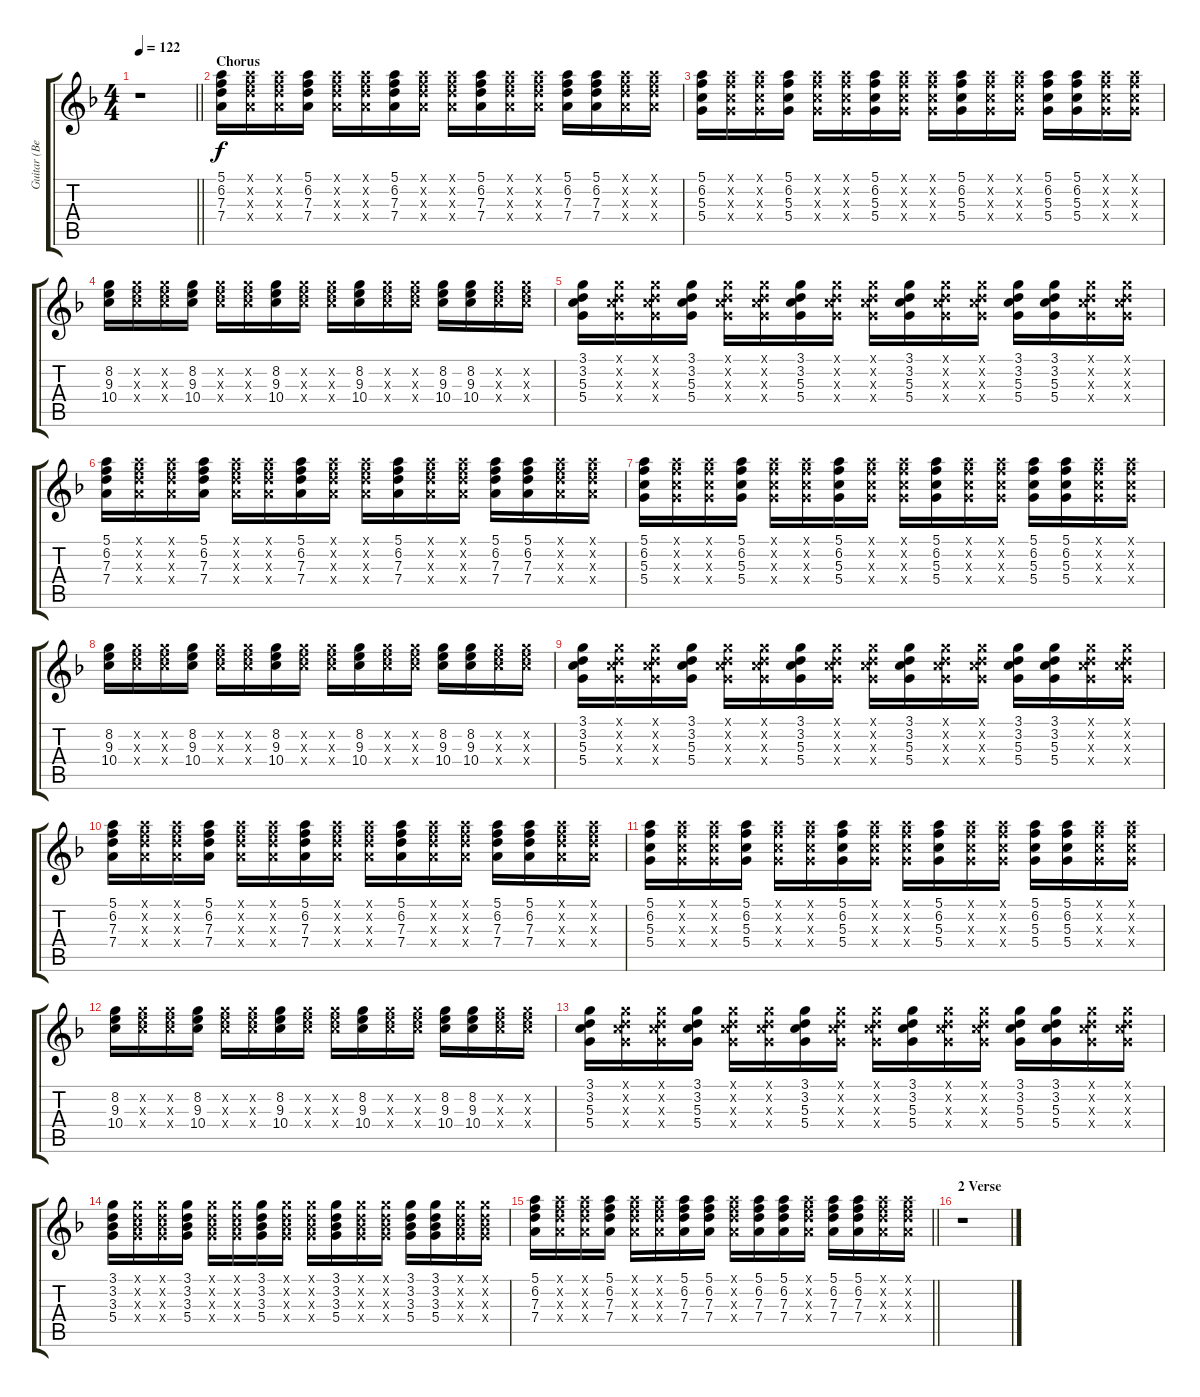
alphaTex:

\track ("Guitar (Bernard Sumner)" "Guitar (Be") {instrument electricguitarclean}
\staff {score tabs}
\tuning (E4 B3 G3 D3 A2 E2) {hide}
\ts (4 4)
\tempo 122
\clef g2
\barLineRight lightlight
\ks f
r.1{dy f} |
\section ("" "Chorus")
(5.1 6.2 7.3 7.4).16 (5.1{x} 6.2{x} 7.3{x} 7.4{x}).16 (5.1{x} 6.2{x} 7.3{x} 7.4{x}).16 (5.1 6.2 7.3 7.4).16 (5.1{x} 6.2{x} 7.3{x} 7.4{x}).16 (5.1{x} 6.2{x} 7.3{x} 7.4{x}).16 (5.1 6.2 7.3 7.4).16 (5.1{x} 6.2{x} 7.3{x} 7.4{x}).16 (5.1{x} 6.2{x} 7.3{x} 7.4{x}).16 (5.1 6.2 7.3 7.4).16 (5.1{x} 6.2{x} 7.3{x} 7.4{x}).16 (5.1{x} 6.2{x} 7.3{x} 7.4{x}).16 (5.1 6.2 7.3 7.4).16 (5.1 6.2 7.3 7.4).16 (5.1{x} 6.2{x} 7.3{x} 7.4{x}).16 (5.1{x} 6.2{x} 7.3{x} 7.4{x}).16 |
(5.1 6.2 5.3 5.4).16 (5.1{x} 6.2{x} 5.3{x} 5.4{x}).16 (5.1{x} 6.2{x} 5.3{x} 5.4{x}).16 (5.1 6.2 5.3 5.4).16 (5.1{x} 6.2{x} 5.3{x} 5.4{x}).16 (5.1{x} 6.2{x} 5.3{x} 5.4{x}).16 (5.1 6.2 5.3 5.4).16 (5.1{x} 6.2{x} 5.3{x} 5.4{x}).16 (5.1{x} 6.2{x} 5.3{x} 5.4{x}).16 (5.1 6.2 5.3 5.4).16 (5.1{x} 6.2{x} 5.3{x} 5.4{x}).16 (5.1{x} 6.2{x} 5.3{x} 5.4{x}).16 (5.1 6.2 5.3 5.4).16 (5.1 6.2 5.3 5.4).16 (5.1{x} 6.2{x} 5.3{x} 5.4{x}).16 (5.1{x} 6.2{x} 5.3{x} 5.4{x}).16 |
(8.2 9.3 10.4).16 (8.2{x} 9.3{x} 10.4{x}).16 (8.2{x} 9.3{x} 10.4{x}).16 (8.2 9.3 10.4).16 (8.2{x} 9.3{x} 10.4{x}).16 (8.2{x} 9.3{x} 10.4{x}).16 (8.2 9.3 10.4).16 (8.2{x} 9.3{x} 10.4{x}).16 (8.2{x} 9.3{x} 10.4{x}).16 (8.2 9.3 10.4).16 (8.2{x} 9.3{x} 10.4{x}).16 (8.2{x} 9.3{x} 10.4{x}).16 (8.2 9.3 10.4).16 (8.2 9.3 10.4).16 (8.2{x} 9.3{x} 10.4{x}).16 (8.2{x} 9.3{x} 10.4{x}).16 |
(3.1 3.2 5.3 5.4).16 (3.1{x} 3.2{x} 5.3{x} 5.4{x}).16 (3.1{x} 3.2{x} 5.3{x} 5.4{x}).16 (3.1 3.2 5.3 5.4).16 (3.1{x} 3.2{x} 5.3{x} 5.4{x}).16 (3.1{x} 3.2{x} 5.3{x} 5.4{x}).16 (3.1 3.2 5.3 5.4).16 (3.1{x} 3.2{x} 5.3{x} 5.4{x}).16 (3.1{x} 3.2{x} 5.3{x} 5.4{x}).16 (3.1 3.2 5.3 5.4).16 (3.1{x} 3.2{x} 5.3{x} 5.4{x}).16 (3.1{x} 3.2{x} 5.3{x} 5.4{x}).16 (3.1 3.2 5.3 5.4).16 (3.1 3.2 5.3 5.4).16 (3.1{x} 3.2{x} 5.3{x} 5.4{x}).16 (3.1{x} 3.2{x} 5.3{x} 5.4{x}).16 |
(5.1 6.2 7.3 7.4).16 (5.1{x} 6.2{x} 7.3{x} 7.4{x}).16 (5.1{x} 6.2{x} 7.3{x} 7.4{x}).16 (5.1 6.2 7.3 7.4).16 (5.1{x} 6.2{x} 7.3{x} 7.4{x}).16 (5.1{x} 6.2{x} 7.3{x} 7.4{x}).16 (5.1 6.2 7.3 7.4).16 (5.1{x} 6.2{x} 7.3{x} 7.4{x}).16 (5.1{x} 6.2{x} 7.3{x} 7.4{x}).16 (5.1 6.2 7.3 7.4).16 (5.1{x} 6.2{x} 7.3{x} 7.4{x}).16 (5.1{x} 6.2{x} 7.3{x} 7.4{x}).16 (5.1 6.2 7.3 7.4).16 (5.1 6.2 7.3 7.4).16 (5.1{x} 6.2{x} 7.3{x} 7.4{x}).16 (5.1{x} 6.2{x} 7.3{x} 7.4{x}).16 |
(5.1 6.2 5.3 5.4).16 (5.1{x} 6.2{x} 5.3{x} 5.4{x}).16 (5.1{x} 6.2{x} 5.3{x} 5.4{x}).16 (5.1 6.2 5.3 5.4).16 (5.1{x} 6.2{x} 5.3{x} 5.4{x}).16 (5.1{x} 6.2{x} 5.3{x} 5.4{x}).16 (5.1 6.2 5.3 5.4).16 (5.1{x} 6.2{x} 5.3{x} 5.4{x}).16 (5.1{x} 6.2{x} 5.3{x} 5.4{x}).16 (5.1 6.2 5.3 5.4).16 (5.1{x} 6.2{x} 5.3{x} 5.4{x}).16 (5.1{x} 6.2{x} 5.3{x} 5.4{x}).16 (5.1 6.2 5.3 5.4).16 (5.1 6.2 5.3 5.4).16 (5.1{x} 6.2{x} 5.3{x} 5.4{x}).16 (5.1{x} 6.2{x} 5.3{x} 5.4{x}).16 |
(8.2 9.3 10.4).16 (8.2{x} 9.3{x} 10.4{x}).16 (8.2{x} 9.3{x} 10.4{x}).16 (8.2 9.3 10.4).16 (8.2{x} 9.3{x} 10.4{x}).16 (8.2{x} 9.3{x} 10.4{x}).16 (8.2 9.3 10.4).16 (8.2{x} 9.3{x} 10.4{x}).16 (8.2{x} 9.3{x} 10.4{x}).16 (8.2 9.3 10.4).16 (8.2{x} 9.3{x} 10.4{x}).16 (8.2{x} 9.3{x} 10.4{x}).16 (8.2 9.3 10.4).16 (8.2 9.3 10.4).16 (8.2{x} 9.3{x} 10.4{x}).16 (8.2{x} 9.3{x} 10.4{x}).16 |
(3.1 3.2 5.3 5.4).16 (3.1{x} 3.2{x} 5.3{x} 5.4{x}).16 (3.1{x} 3.2{x} 5.3{x} 5.4{x}).16 (3.1 3.2 5.3 5.4).16 (3.1{x} 3.2{x} 5.3{x} 5.4{x}).16 (3.1{x} 3.2{x} 5.3{x} 5.4{x}).16 (3.1 3.2 5.3 5.4).16 (3.1{x} 3.2{x} 5.3{x} 5.4{x}).16 (3.1{x} 3.2{x} 5.3{x} 5.4{x}).16 (3.1 3.2 5.3 5.4).16 (3.1{x} 3.2{x} 5.3{x} 5.4{x}).16 (3.1{x} 3.2{x} 5.3{x} 5.4{x}).16 (3.1 3.2 5.3 5.4).16 (3.1 3.2 5.3 5.4).16 (3.1{x} 3.2{x} 5.3{x} 5.4{x}).16 (3.1{x} 3.2{x} 5.3{x} 5.4{x}).16 |
(5.1 6.2 7.3 7.4).16 (5.1{x} 6.2{x} 7.3{x} 7.4{x}).16 (5.1{x} 6.2{x} 7.3{x} 7.4{x}).16 (5.1 6.2 7.3 7.4).16 (5.1{x} 6.2{x} 7.3{x} 7.4{x}).16 (5.1{x} 6.2{x} 7.3{x} 7.4{x}).16 (5.1 6.2 7.3 7.4).16 (5.1{x} 6.2{x} 7.3{x} 7.4{x}).16 (5.1{x} 6.2{x} 7.3{x} 7.4{x}).16 (5.1 6.2 7.3 7.4).16 (5.1{x} 6.2{x} 7.3{x} 7.4{x}).16 (5.1{x} 6.2{x} 7.3{x} 7.4{x}).16 (5.1 6.2 7.3 7.4).16 (5.1 6.2 7.3 7.4).16 (5.1{x} 6.2{x} 7.3{x} 7.4{x}).16 (5.1{x} 6.2{x} 7.3{x} 7.4{x}).16 |
(5.1 6.2 5.3 5.4).16 (5.1{x} 6.2{x} 5.3{x} 5.4{x}).16 (5.1{x} 6.2{x} 5.3{x} 5.4{x}).16 (5.1 6.2 5.3 5.4).16 (5.1{x} 6.2{x} 5.3{x} 5.4{x}).16 (5.1{x} 6.2{x} 5.3{x} 5.4{x}).16 (5.1 6.2 5.3 5.4).16 (5.1{x} 6.2{x} 5.3{x} 5.4{x}).16 (5.1{x} 6.2{x} 5.3{x} 5.4{x}).16 (5.1 6.2 5.3 5.4).16 (5.1{x} 6.2{x} 5.3{x} 5.4{x}).16 (5.1{x} 6.2{x} 5.3{x} 5.4{x}).16 (5.1 6.2 5.3 5.4).16 (5.1 6.2 5.3 5.4).16 (5.1{x} 6.2{x} 5.3{x} 5.4{x}).16 (5.1{x} 6.2{x} 5.3{x} 5.4{x}).16 |
(8.2 9.3 10.4).16 (8.2{x} 9.3{x} 10.4{x}).16 (8.2{x} 9.3{x} 10.4{x}).16 (8.2 9.3 10.4).16 (8.2{x} 9.3{x} 10.4{x}).16 (8.2{x} 9.3{x} 10.4{x}).16 (8.2 9.3 10.4).16 (8.2{x} 9.3{x} 10.4{x}).16 (8.2{x} 9.3{x} 10.4{x}).16 (8.2 9.3 10.4).16 (8.2{x} 9.3{x} 10.4{x}).16 (8.2{x} 9.3{x} 10.4{x}).16 (8.2 9.3 10.4).16 (8.2 9.3 10.4).16 (8.2{x} 9.3{x} 10.4{x}).16 (8.2{x} 9.3{x} 10.4{x}).16 |
(3.1 3.2 5.3 5.4).16 (3.1{x} 3.2{x} 5.3{x} 5.4{x}).16 (3.1{x} 3.2{x} 5.3{x} 5.4{x}).16 (3.1 3.2 5.3 5.4).16 (3.1{x} 3.2{x} 5.3{x} 5.4{x}).16 (3.1{x} 3.2{x} 5.3{x} 5.4{x}).16 (3.1 3.2 5.3 5.4).16 (3.1{x} 3.2{x} 5.3{x} 5.4{x}).16 (3.1{x} 3.2{x} 5.3{x} 5.4{x}).16 (3.1 3.2 5.3 5.4).16 (3.1{x} 3.2{x} 5.3{x} 5.4{x}).16 (3.1{x} 3.2{x} 5.3{x} 5.4{x}).16 (3.1 3.2 5.3 5.4).16 (3.1 3.2 5.3 5.4).16 (3.1{x} 3.2{x} 5.3{x} 5.4{x}).16 (3.1{x} 3.2{x} 5.3{x} 5.4{x}).16 |
(3.1 3.2 3.3 5.4).16 (3.1{x} 3.2{x} 3.3{x} 5.4{x}).16 (3.1{x} 3.2{x} 3.3{x} 5.4{x}).16 (3.1 3.2 3.3 5.4).16 (3.1{x} 3.2{x} 3.3{x} 5.4{x}).16 (3.1{x} 3.2{x} 3.3{x} 5.4{x}).16 (3.1 3.2 3.3 5.4).16 (3.1{x} 3.2{x} 3.3{x} 5.4{x}).16 (3.1{x} 3.2{x} 3.3{x} 5.4{x}).16 (3.1 3.2 3.3 5.4).16 (3.1{x} 3.2{x} 3.3{x} 5.4{x}).16 (3.1{x} 3.2{x} 3.3{x} 5.4{x}).16 (3.1 3.2 3.3 5.4).16 (3.1 3.2 3.3 5.4).16 (3.1{x} 3.2{x} 3.3{x} 5.4{x}).16 (3.1{x} 3.2{x} 3.3{x} 5.4{x}).16 |
\barLineRight lightlight
(5.1 6.2 7.3 7.4).16 (5.1{x} 6.2{x} 7.3{x} 7.4{x}).16 (5.1{x} 6.2{x} 7.3{x} 7.4{x}).16 (5.1 6.2 7.3 7.4).16 (5.1{x} 6.2{x} 7.3{x} 7.4{x}).16 (5.1{x} 6.2{x} 7.3{x} 7.4{x}).16 (5.1 6.2 7.3 7.4).16 (5.1 6.2 7.3 7.4).16 (5.1{x} 6.2{x} 7.3{x} 7.4{x}).16 (5.1 6.2 7.3 7.4).16 (5.1 6.2 7.3 7.4).16 (5.1{x} 6.2{x} 7.3{x} 7.4{x}).16 (5.1 6.2 7.3 7.4).16 (5.1 6.2 7.3 7.4).16 (5.1{x} 6.2{x} 7.3{x} 7.4{x}).16 (5.1{x} 6.2{x} 7.3{x} 7.4{x}).16 |
\section ("" "2 Verse ")
r.1
